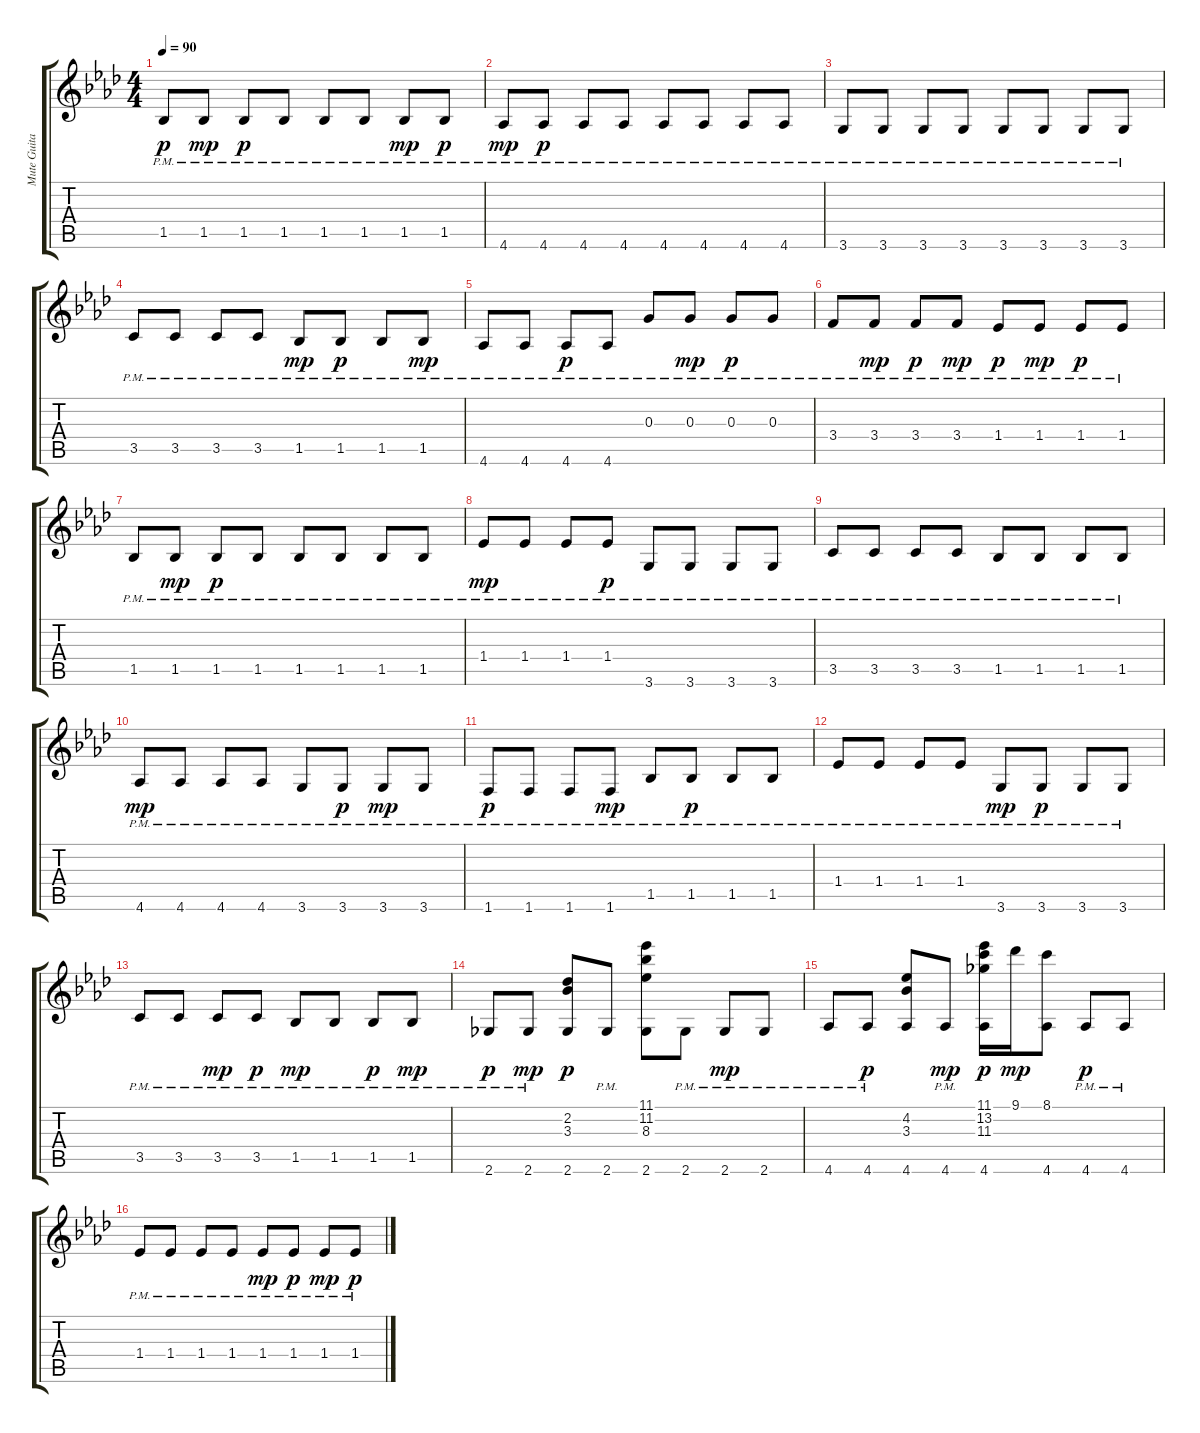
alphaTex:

\track ("Mute Guitar" "Mute Guita") {instrument overdrivenguitar}
\staff {score tabs}
\tuning (E4 B3 G3 D3 A2 E2) {hide}
\ts (4 4)
\tempo 90
\clef g2
\ks ab
1.5{pm}.8{dy p} 1.5{pm}.8{dy mp} 1.5{pm}.8{dy p} 1.5{pm}.8 1.5{pm}.8 1.5{pm}.8 1.5{pm}.8{dy mp} 1.5{pm}.8{dy p} |
4.6{pm}.8{dy mp} 4.6{pm}.8{dy p} 4.6{pm}.8 4.6{pm}.8 4.6{pm}.8 4.6{pm}.8 4.6{pm}.8 4.6{pm}.8 |
3.6{pm}.8 3.6{pm}.8 3.6{pm}.8 3.6{pm}.8 3.6{pm}.8 3.6{pm}.8 3.6{pm}.8 3.6{pm}.8 |
3.5{pm}.8 3.5{pm}.8 3.5{pm}.8 3.5{pm}.8 1.5{pm}.8{dy mp} 1.5{pm}.8{dy p} 1.5{pm}.8 1.5{pm}.8{dy mp} |
4.6{pm}.8 4.6{pm}.8 4.6{pm}.8{dy p} 4.6{pm}.8 0.3{pm}.8 0.3{pm}.8{dy mp} 0.3{pm}.8{dy p} 0.3{pm}.8 |
3.4{pm}.8 3.4{pm}.8{dy mp} 3.4{pm}.8{dy p} 3.4{pm}.8{dy mp} 1.4{pm}.8{dy p} 1.4{pm}.8{dy mp} 1.4{pm}.8{dy p} 1.4{pm}.8 |
1.5{pm}.8 1.5{pm}.8{dy mp} 1.5{pm}.8{dy p} 1.5{pm}.8 1.5{pm}.8 1.5{pm}.8 1.5{pm}.8 1.5{pm}.8 |
1.4{pm}.8{dy mp} 1.4{pm}.8 1.4{pm}.8 1.4{pm}.8{dy p} 3.6{pm}.8 3.6{pm}.8 3.6{pm}.8 3.6{pm}.8 |
3.5{pm}.8 3.5{pm}.8 3.5{pm}.8 3.5{pm}.8 1.5{pm}.8 1.5{pm}.8 1.5{pm}.8 1.5{pm}.8 |
4.6{pm}.8{dy mp} 4.6{pm}.8 4.6{pm}.8 4.6{pm}.8 3.6{pm}.8 3.6{pm}.8{dy p} 3.6{pm}.8{dy mp} 3.6{pm}.8 |
1.6{pm}.8{dy p} 1.6{pm}.8 1.6{pm}.8 1.6{pm}.8{dy mp} 1.5{pm}.8 1.5{pm}.8{dy p} 1.5{pm}.8 1.5{pm}.8 |
1.4{pm}.8 1.4{pm}.8 1.4{pm}.8 1.4{pm}.8 3.6{pm}.8{dy mp} 3.6{pm}.8{dy p} 3.6{pm}.8 3.6{pm}.8 |
3.5{pm}.8 3.5{pm}.8 3.5{pm}.8{dy mp} 3.5{pm}.8{dy p} 1.5{pm}.8{dy mp} 1.5{pm}.8 1.5{pm}.8{dy p} 1.5{pm}.8{dy mp} |
2.6{pm}.8{dy p} 2.6{pm}.8{dy mp} (2.2 3.3 2.6).8{dy p} 2.6{pm}.8 (11.1 11.2 8.3 2.6).8 2.6{pm}.8 2.6{pm}.8{dy mp} 2.6{pm}.8 |
4.6{pm}.8 4.6{pm}.8{dy p} (4.2 3.3 4.6).8 4.6{pm}.8{dy mp} (11.1 13.2 11.3 4.6).16{dy p} 9.1.16{dy mp} (8.1 4.6).8 4.6{pm}.8{dy p} 4.6{pm}.8 |
1.4{pm}.8 1.4{pm}.8 1.4{pm}.8 1.4{pm}.8 1.4{pm}.8{dy mp} 1.4{pm}.8{dy p} 1.4{pm}.8{dy mp} 1.4{pm}.8{dy p}
